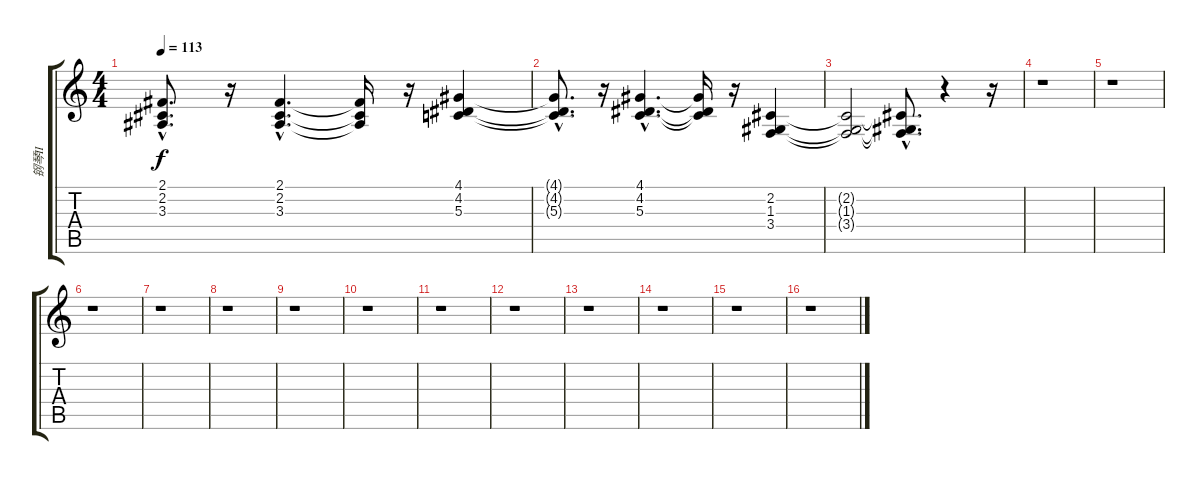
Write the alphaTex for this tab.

\track ("钢琴II" "钢琴II") {instrument acousticgrandpiano}
\staff {score tabs}
\tuning (E4 B3 G3 D3 A2 E2) {hide}
\ts (4 4)
\tempo 113
\clef g2
\ks c
(2.1{hac t} 2.2{hac t} 3.3{hac t}).8{d dy f} r.16 (2.1{hac} 2.2{hac} 3.3{hac}).4{d} (2.1{t} 2.2{t} 3.3{t}).16 r.16 (4.1 4.2 5.3).4 |
(4.1{hac t} 4.2{hac t} 5.3{hac t}).8{d} r.16 (4.1{hac} 4.2{hac} 5.3{hac}).4{d} (4.1{t} 4.2{t} 5.3{t}).16 r.16 (2.2 1.3 3.4).4 |
(2.2{t} 1.3{t} 3.4{t}).2 (2.2{hac t} 1.3{hac t} 3.4{hac t}).8{d} r.4 r.16 |
r.1 |
r.1 |
r.1 |
r.1 |
r.1 |
r.1 |
r.1 |
r.1 |
r.1 |
r.1 |
r.1 |
r.1 |
r.1
